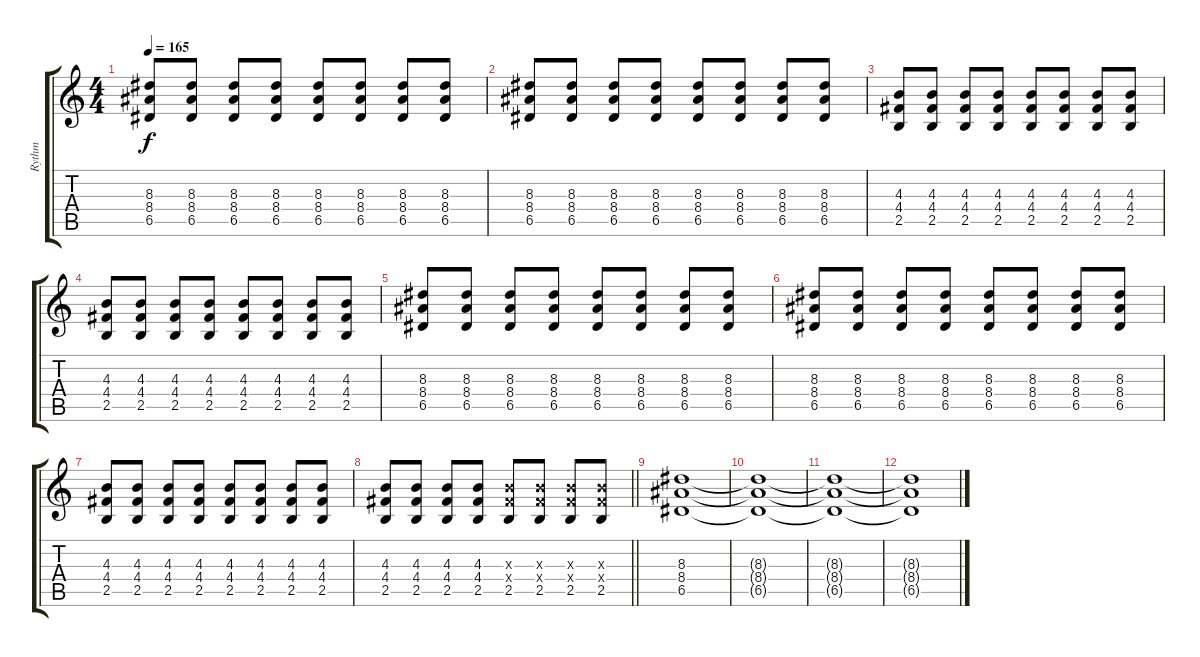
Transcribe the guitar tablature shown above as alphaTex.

\track ("Rythm" "Rythm") {instrument acousticguitarsteel}
\staff {score tabs}
\tuning (E4 B3 G3 D3 A2 E2) {hide}
\ts (4 4)
\tempo 165
\clef g2
\ks c
(8.3 8.4 6.5).8{dy f instrument distortionguitar} (8.3 8.4 6.5).8 (8.3 8.4 6.5).8 (8.3 8.4 6.5).8 (8.3 8.4 6.5).8 (8.3 8.4 6.5).8 (8.3 8.4 6.5).8 (8.3 8.4 6.5).8 |
(8.3 8.4 6.5).8 (8.3 8.4 6.5).8 (8.3 8.4 6.5).8 (8.3 8.4 6.5).8 (8.3 8.4 6.5).8 (8.3 8.4 6.5).8 (8.3 8.4 6.5).8 (8.3 8.4 6.5).8 |
(4.3 4.4 2.5).8 (4.3 4.4 2.5).8 (4.3 4.4 2.5).8 (4.3 4.4 2.5).8 (4.3 4.4 2.5).8 (4.3 4.4 2.5).8 (4.3 4.4 2.5).8 (4.3 4.4 2.5).8 |
(4.3 4.4 2.5).8 (4.3 4.4 2.5).8 (4.3 4.4 2.5).8 (4.3 4.4 2.5).8 (4.3 4.4 2.5).8 (4.3 4.4 2.5).8 (4.3 4.4 2.5).8 (4.3 4.4 2.5).8 |
(8.3 8.4 6.5).8 (8.3 8.4 6.5).8 (8.3 8.4 6.5).8 (8.3 8.4 6.5).8 (8.3 8.4 6.5).8 (8.3 8.4 6.5).8 (8.3 8.4 6.5).8 (8.3 8.4 6.5).8 |
(8.3 8.4 6.5).8 (8.3 8.4 6.5).8 (8.3 8.4 6.5).8 (8.3 8.4 6.5).8 (8.3 8.4 6.5).8 (8.3 8.4 6.5).8 (8.3 8.4 6.5).8 (8.3 8.4 6.5).8 |
(4.3 4.4 2.5).8 (4.3 4.4 2.5).8 (4.3 4.4 2.5).8 (4.3 4.4 2.5).8 (4.3 4.4 2.5).8 (4.3 4.4 2.5).8 (4.3 4.4 2.5).8 (4.3 4.4 2.5).8 |
\barLineRight lightlight
(4.3 4.4 2.5).8 (4.3 4.4 2.5).8 (4.3 4.4 2.5).8 (4.3 4.4 2.5).8 (4.3{x} 4.4{x} 2.5).8 (4.3{x} 4.4{x} 2.5).8 (4.3{x} 4.4{x} 2.5).8 (4.3{x} 4.4{x} 2.5).8 |
(8.3 8.4 6.5).1 |
(8.3{t} 8.4{t} 6.5{t}).1 |
(8.3{t} 8.4{t} 6.5{t}).1 |
(8.3{t} 8.4{t} 6.5{t}).1
